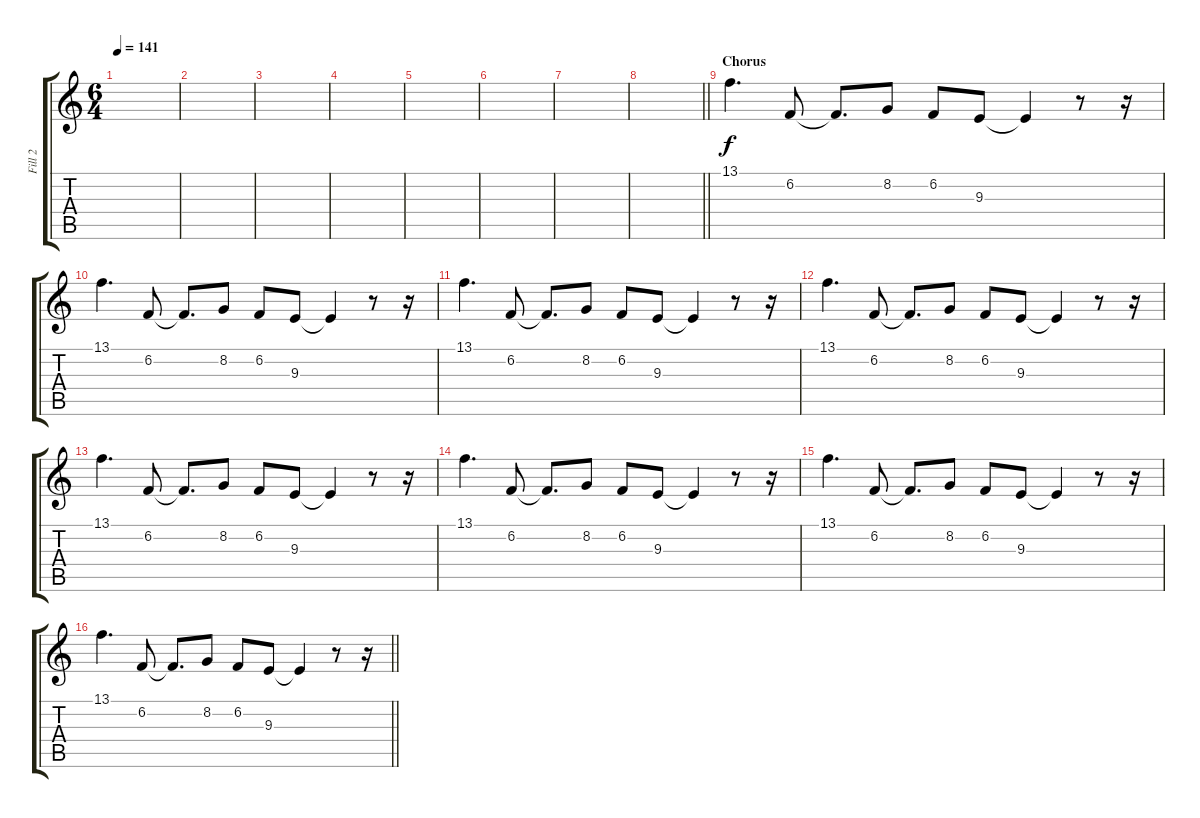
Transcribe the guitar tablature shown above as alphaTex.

\track ("Fill 2" "Fill 2") {instrument vibraphone}
\staff {score tabs}
\tuning (E4 B3 G3 D3 A2 E2) {hide}
\ts (6 4)
\tempo 141
\clef g2
\ks c
|
|
|
|
|
|
|
\barLineRight lightlight
|
\section ("" "Chorus")
13.1.4{d} 6.2.8 6.2{t}.8{d} 8.2.8 6.2.8 9.3.8 9.3{t}.4 r.8 r.16 |
13.1.4{d} 6.2.8 6.2{t}.8{d} 8.2.8 6.2.8 9.3.8 9.3{t}.4 r.8 r.16 |
13.1.4{d} 6.2.8 6.2{t}.8{d} 8.2.8 6.2.8 9.3.8 9.3{t}.4 r.8 r.16 |
13.1.4{d} 6.2.8 6.2{t}.8{d} 8.2.8 6.2.8 9.3.8 9.3{t}.4 r.8 r.16 |
13.1.4{d} 6.2.8 6.2{t}.8{d} 8.2.8 6.2.8 9.3.8 9.3{t}.4 r.8 r.16 |
13.1.4{d} 6.2.8 6.2{t}.8{d} 8.2.8 6.2.8 9.3.8 9.3{t}.4 r.8 r.16 |
13.1.4{d} 6.2.8 6.2{t}.8{d} 8.2.8 6.2.8 9.3.8 9.3{t}.4 r.8 r.16 |
\barLineRight lightlight
13.1.4{d} 6.2.8 6.2{t}.8{d} 8.2.8 6.2.8 9.3.8 9.3{t}.4 r.8 r.16
